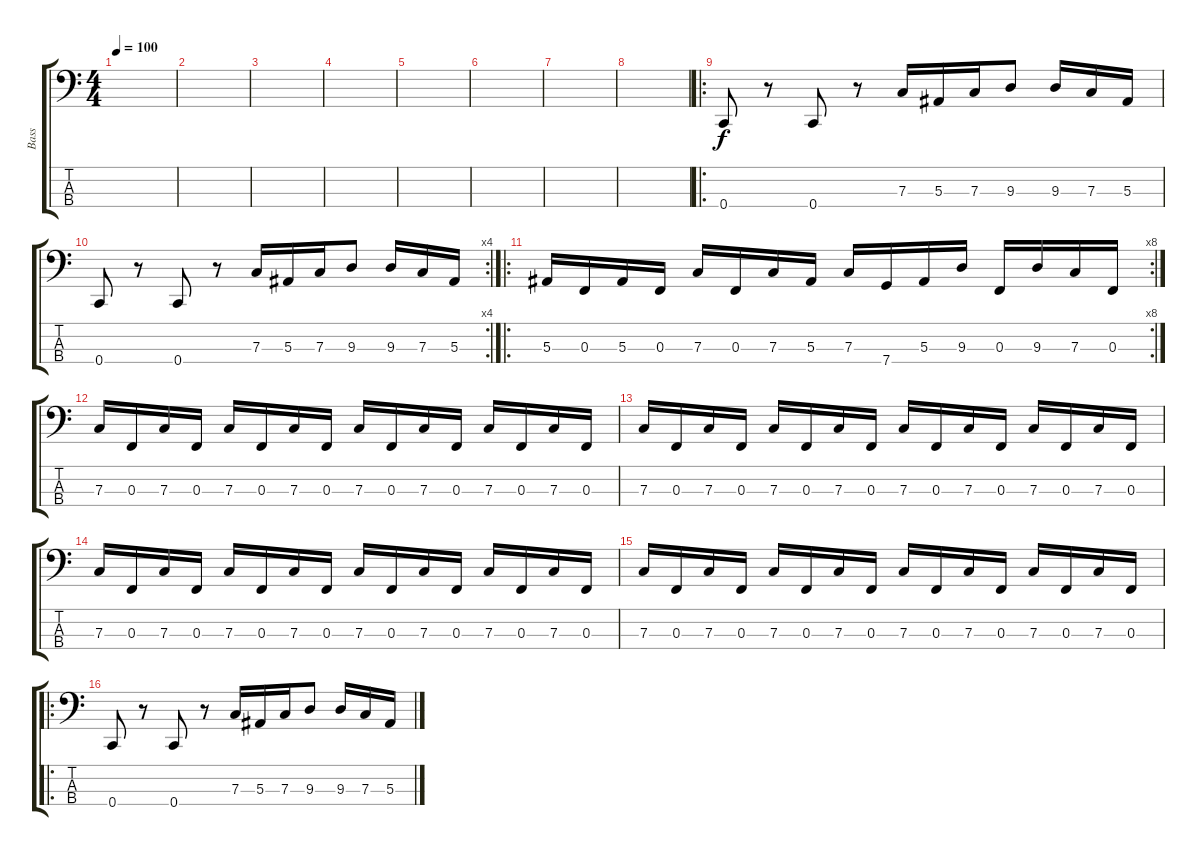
\track ("Bass" "Bass") {instrument distortionguitar}
\staff {score tabs}
\tuning (Eb2 Bb1 F1 C1) {hide}
\ts (4 4)
\tempo 100
\clef f4
\ks c
|
|
|
|
|
|
|
|
\ro
0.4.8 r.8 0.4.8 r.8 7.3.16 5.3.16 7.3.16 9.3.8 9.3.16 7.3.16 5.3.16 |
\rc 4
0.4.8 r.8 0.4.8 r.8 7.3.16 5.3.16 7.3.16 9.3.8 9.3.16 7.3.16 5.3.16 |
\ro
\rc 8
5.3.16 0.3.16 5.3.16 0.3.16 7.3.16 0.3.16 7.3.16 5.3.16 7.3.16 7.4.16 5.3.16 9.3.16 0.3.16 9.3.16 7.3.16 0.3.16 |
7.3.16 0.3.16 7.3.16 0.3.16 7.3.16 0.3.16 7.3.16 0.3.16 7.3.16 0.3.16 7.3.16 0.3.16 7.3.16 0.3.16 7.3.16 0.3.16 |
7.3.16 0.3.16 7.3.16 0.3.16 7.3.16 0.3.16 7.3.16 0.3.16 7.3.16 0.3.16 7.3.16 0.3.16 7.3.16 0.3.16 7.3.16 0.3.16 |
7.3.16 0.3.16 7.3.16 0.3.16 7.3.16 0.3.16 7.3.16 0.3.16 7.3.16 0.3.16 7.3.16 0.3.16 7.3.16 0.3.16 7.3.16 0.3.16 |
7.3.16 0.3.16 7.3.16 0.3.16 7.3.16 0.3.16 7.3.16 0.3.16 7.3.16 0.3.16 7.3.16 0.3.16 7.3.16 0.3.16 7.3.16 0.3.16 |
\ro
0.4.8 r.8 0.4.8 r.8 7.3.16 5.3.16 7.3.16 9.3.8 9.3.16 7.3.16 5.3.16
